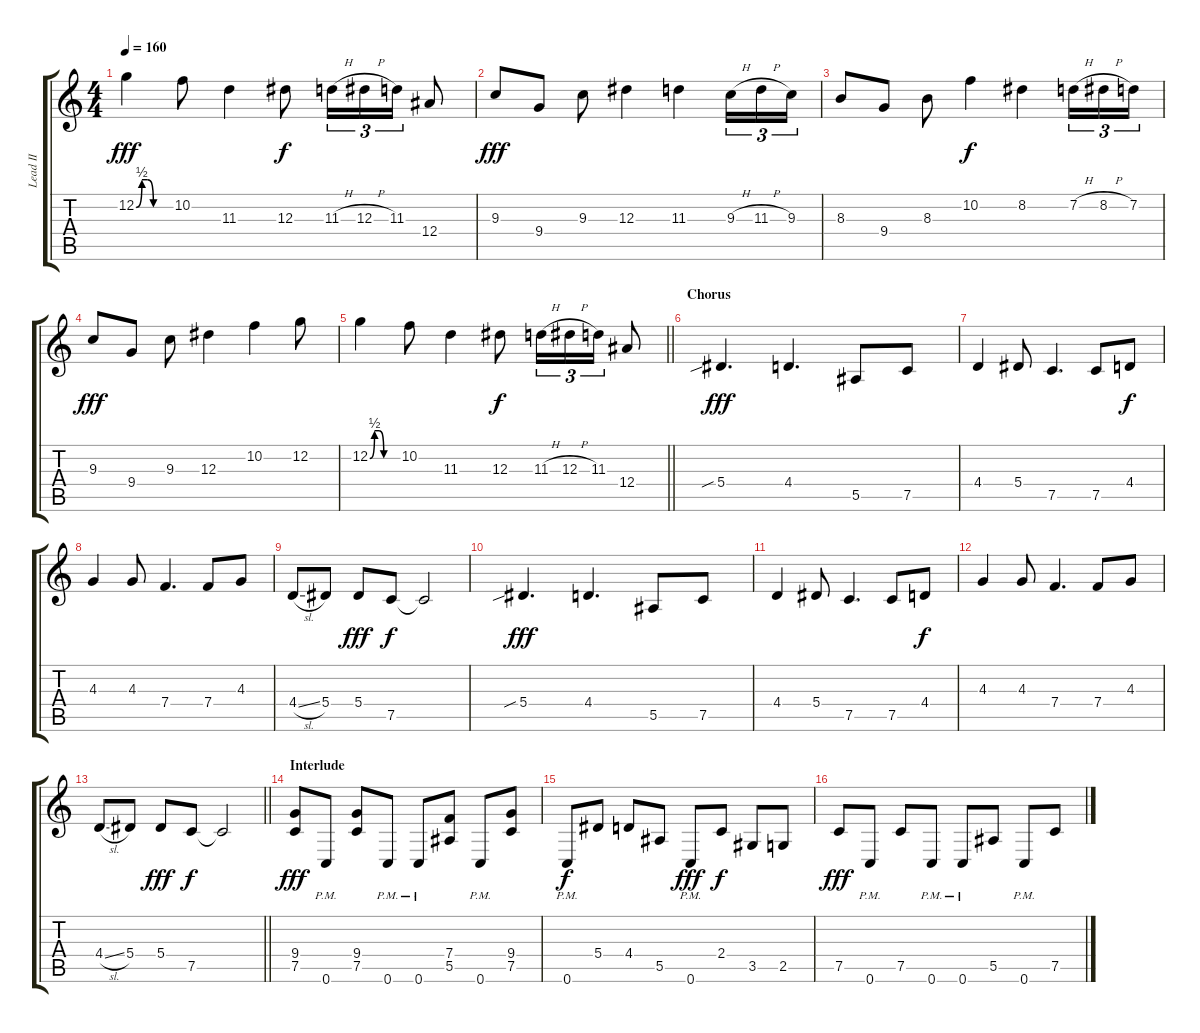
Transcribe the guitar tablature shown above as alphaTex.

\track ("Lead II" "Lead II") {instrument distortionguitar}
\staff {score tabs}
\tuning (C4 G3 Eb3 Bb2 F2 C2) {hide}
\ts (4 4)
\tempo 160
\clef g2
\ks c
12.2{be (custom 0 0 10 2 20 2 30 0 60 0)}.4{dy fff} 10.2.8 11.3.4 12.3.8{dy f} 11.3{h}.16{tu (3 2)} 12.3{h}.16{tu (3 2)} 11.3.16{tu (3 2)} 12.4.8 |
9.3.8{dy fff} 9.4.8 9.3.8 12.3.4 11.3.4 9.3{h}.16{tu (3 2)} 11.3{h}.16{tu (3 2)} 9.3.16{tu (3 2)} |
8.3.8 9.4.8 8.3.8 10.2.4{dy f} 8.2.4 7.2{h}.16{tu (3 2)} 8.2{h}.16{tu (3 2)} 7.2.16{tu (3 2)} |
9.3.8{dy fff} 9.4.8 9.3.8 12.3.4 10.2.4 12.2.8 |
\barLineRight lightlight
12.2{be (custom 0 0 10 2 20 2 30 0 60 0)}.4 10.2.8 11.3.4 12.3.8{dy f} 11.3{h}.16{tu (3 2)} 12.3{h}.16{tu (3 2)} 11.3.16{tu (3 2)} 12.4.8 |
\section ("" "Chorus")
5.4{sib}.4{d dy fff} 4.4.4{d} 5.5.8 7.5.8 |
4.4.4 5.4.8 7.5.4{d} 7.5.8 4.4.8{dy f} |
4.3.4 4.3.8 7.4.4{d} 7.4.8 4.3.8 |
4.4{sl}.8 5.4.8 5.4.8{dy fff} 7.5.8{dy f} 7.5{t}.2 |
5.4{sib}.4{d dy fff} 4.4.4{d} 5.5.8 7.5.8 |
4.4.4 5.4.8 7.5.4{d} 7.5.8 4.4.8{dy f} |
4.3.4 4.3.8 7.4.4{d} 7.4.8 4.3.8 |
\barLineRight lightlight
4.4{sl}.8 5.4.8 5.4.8{dy fff} 7.5.8{dy f} 7.5{t}.2 |
\section ("" "Interlude")
(9.4 7.5).8{dy fff} 0.6{pm}.8 (9.4 7.5).8 0.6{pm}.8 0.6{pm}.8 (7.4 5.5).8 0.6{pm}.8 (9.4 7.5).8 |
0.6{pm}.8{dy f} 5.4.8 4.4.8 5.5.8 0.6{pm}.8{dy fff} 2.4.8{dy f} 3.5.8 2.5.8 |
7.5.8{dy fff} 0.6{pm}.8 7.5.8 0.6{pm}.8 0.6{pm}.8 5.5.8 0.6{pm}.8 7.5.8
